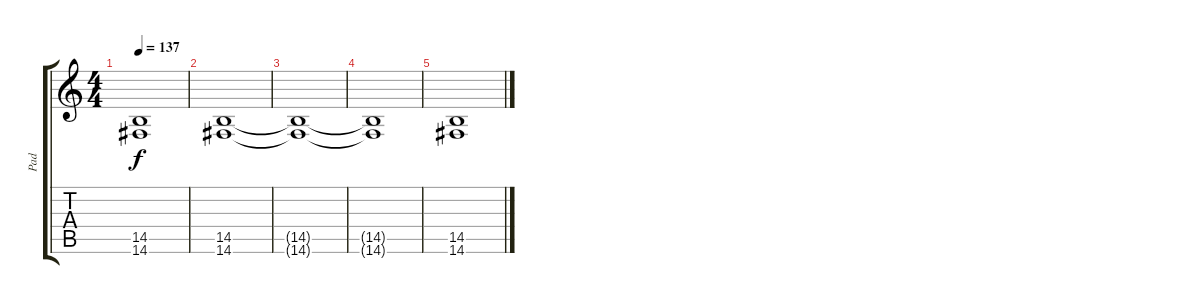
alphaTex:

\track ("Pad" "Pad") {instrument glockenspiel}
\staff {score tabs}
\tuning (E4 B3 G3 D3 A2 E2) {hide}
\ts (4 4)
\tempo 137
\clef g2
\ks c
(14.5{t} 14.6{t}).1{dy f} |
(14.5 14.6).1{volume 0} |
(14.5{t} 14.6{t}).1 |
(14.5{t} 14.6{t}).1 |
(14.5 14.6).1{volume 3}
